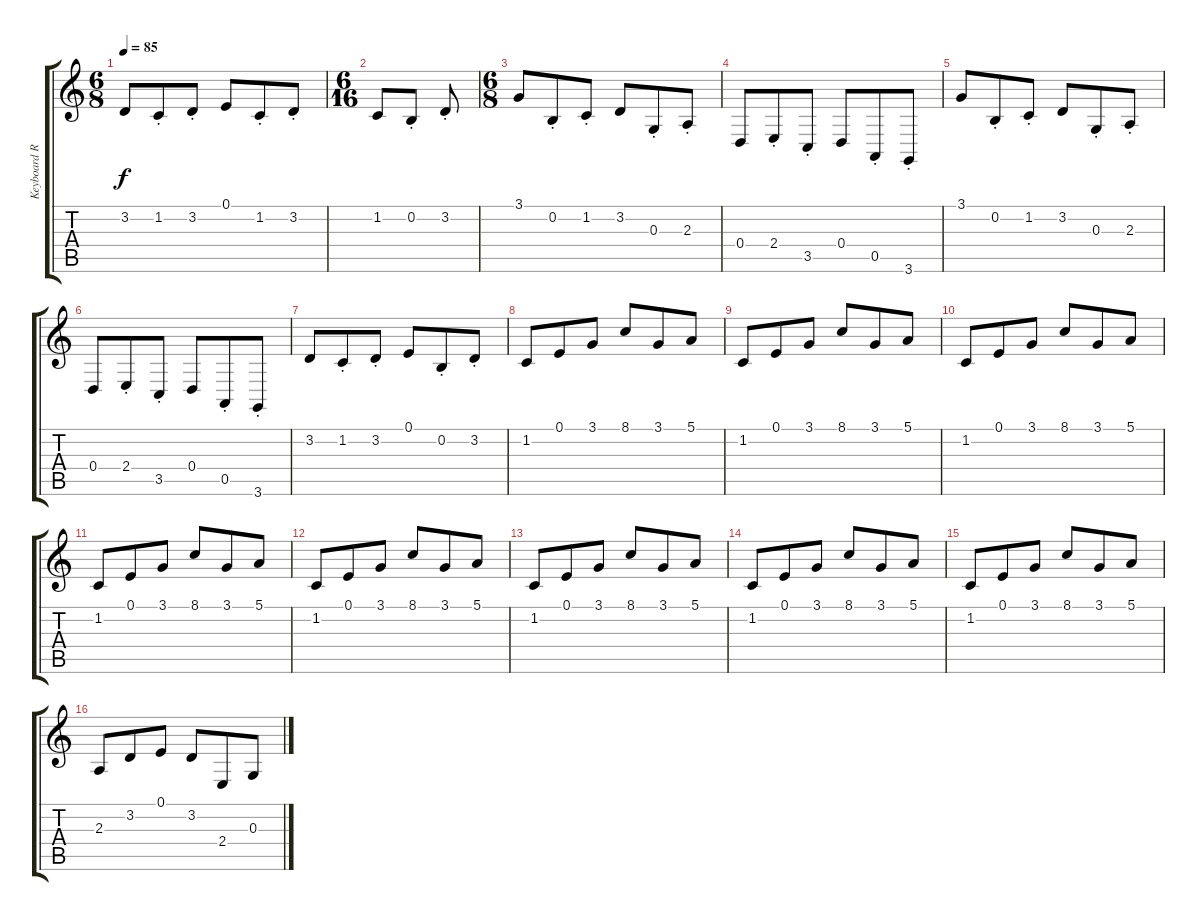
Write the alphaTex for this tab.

\track ("Keyboard Right Hand" "Keyboard R") {instrument acousticgrandpiano}
\staff {score tabs}
\tuning (E4 B3 G3 D3 A2 E2) {hide}
\ts (6 8)
\tempo 85
\clef g2
\ks c
3.2.8{dy f} 1.2{st}.8 3.2{st}.8 0.1.8 1.2{st}.8 3.2{st}.8 |
\ts (6 16)
1.2.8 0.2{st}.8 3.2{st}.8 |
\ts (6 8)
3.1.8 0.2{st}.8 1.2{st}.8 3.2.8 0.3{st}.8 2.3{st}.8 |
0.4.8 2.4{st}.8 3.5{st}.8 0.4.8 0.5{st}.8 3.6{st}.8 |
3.1.8 0.2{st}.8 1.2{st}.8 3.2.8 0.3{st}.8 2.3{st}.8 |
0.4.8 2.4{st}.8 3.5{st}.8 0.4.8 0.5{st}.8 3.6{st}.8 |
3.2.8 1.2{st}.8 3.2{st}.8 0.1.8 0.2{st}.8 3.2{st}.8 |
1.2.8{instrument fx1rain} 0.1.8 3.1.8 8.1.8 3.1.8 5.1.8 |
1.2.8{instrument fx1rain} 0.1.8 3.1.8 8.1.8 3.1.8 5.1.8 |
1.2.8{instrument fx1rain} 0.1.8 3.1.8 8.1.8 3.1.8 5.1.8 |
1.2.8{instrument fx1rain} 0.1.8 3.1.8 8.1.8 3.1.8 5.1.8 |
1.2.8{instrument fx1rain} 0.1.8 3.1.8 8.1.8 3.1.8 5.1.8 |
1.2.8{instrument fx1rain} 0.1.8 3.1.8 8.1.8 3.1.8 5.1.8 |
1.2.8{instrument fx1rain} 0.1.8 3.1.8 8.1.8 3.1.8 5.1.8 |
1.2.8{instrument fx1rain} 0.1.8 3.1.8 8.1.8 3.1.8 5.1.8 |
2.3.8 3.2.8 0.1.8 3.2.8 2.4.8 0.3.8
